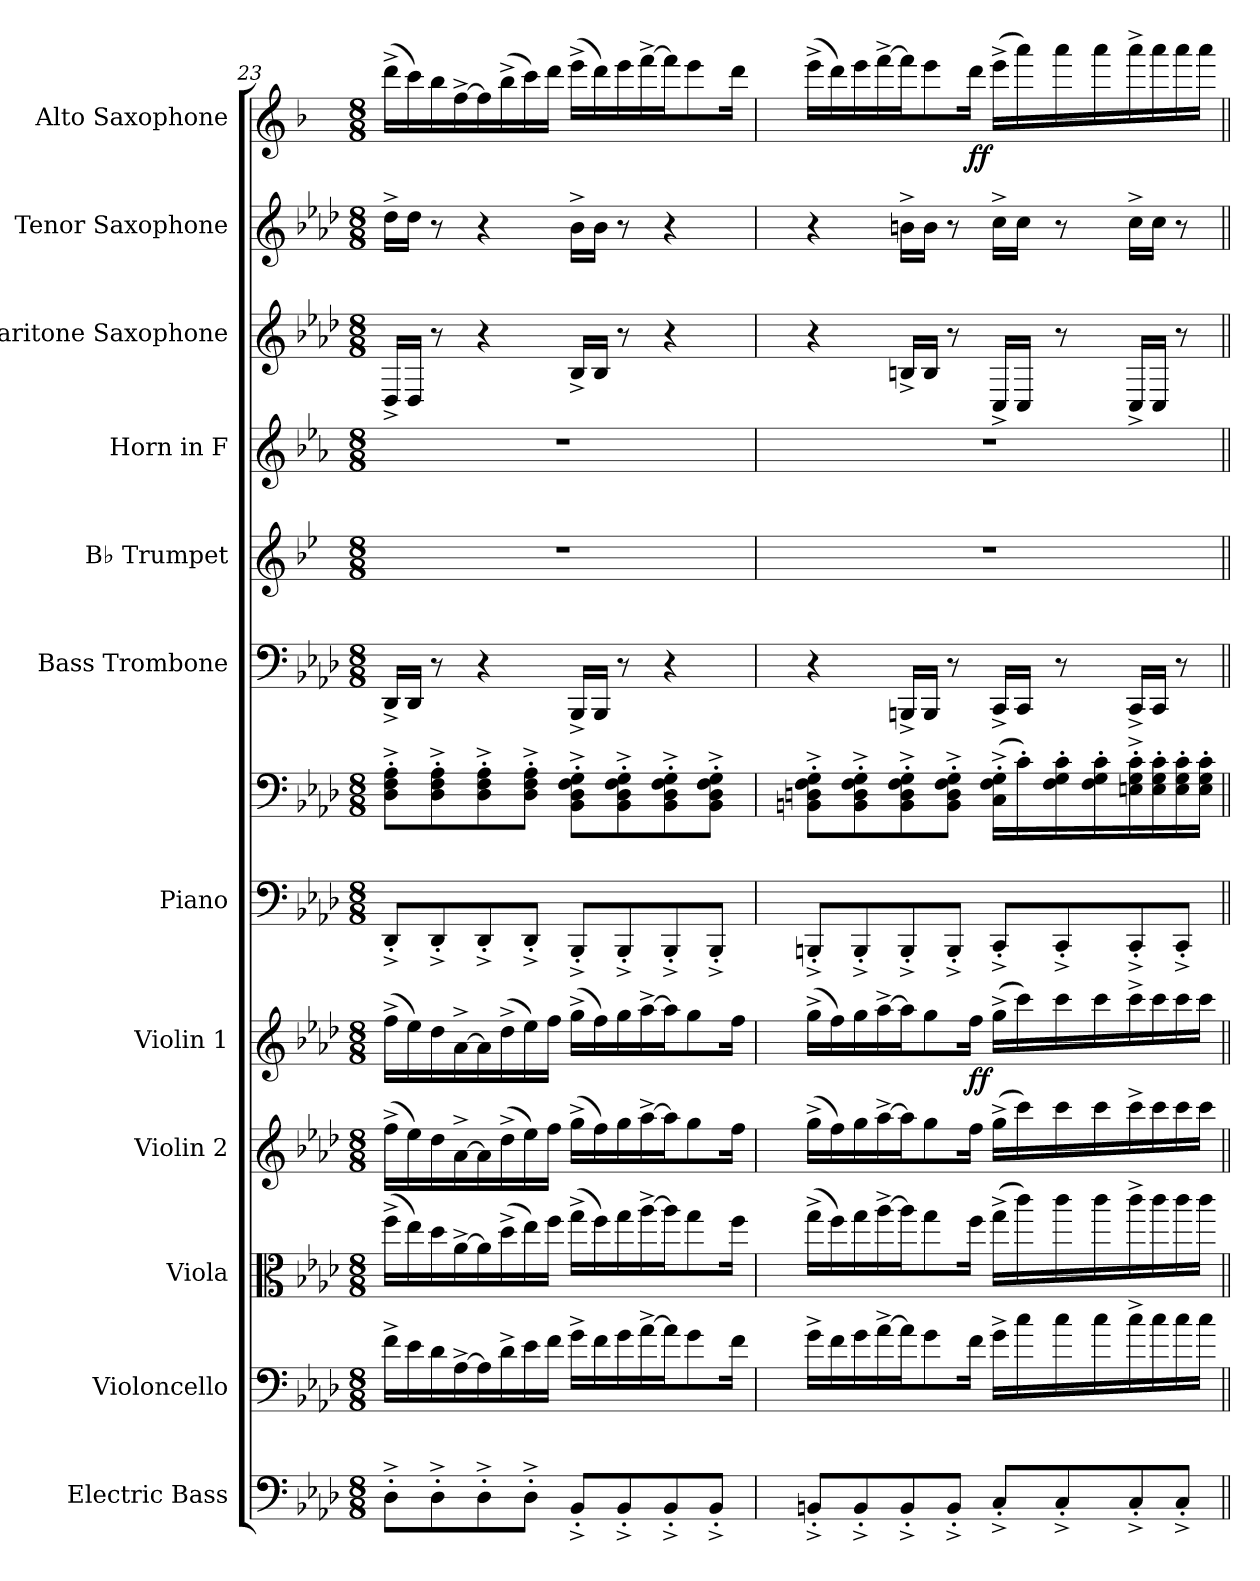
**kern	**kern	**kern	**kern	**kern	**dynam	**kern	**kern	**kern	**kern	**kern	**kern	**kern	**kern	**dynam
*part12	*part11	*part10	*part9	*part8	*part8	*part7	*part7	*part6	*part5	*part4	*part3	*part2	*part1	*part1
*staff13	*staff12	*staff11	*staff10	*staff9	*staff9	*staff8	*staff7	*staff6	*staff5	*staff4	*staff3	*staff2	*staff1	*staff1
*I"Electric Bass	*I"Violoncello	*I"Viola	*I"Violin 2	*I"Violin 1	*	*I"Piano	*	*I"Bass Trombone	*I"B♭ Trumpet	*I"Horn in F	*I"Baritone Saxophone	*I"Tenor Saxophone	*I"Alto Saxophone	*
*I'El. B.	*I'Vc.	*I'Vla.	*I'Vln. 2	*I'Vln. 1	*	*I'Pno.	*	*I'B. Tbn.	*I'B♭ Tpt.	*	*I'Bar. Sax.	*I'T. Sax.	*I'A. Sax.	*
*clefF4	*clefF4	*clefC3	*clefG2	*clefG2	*	*clefF4	*clefF4	*clefF4	*clefG2	*clefG2	*clefG2	*clefG2	*clefG2	*
*ITrd7c12	*	*	*	*	*	*	*	*	*ITrd1c2	*ITrd4c7	*ITrd12c21	*ITrd8c14	*ITrd5c9	*
*k[b-e-a-d-]	*k[b-e-a-d-]	*k[b-e-a-d-]	*k[b-e-a-d-]	*k[b-e-a-d-]	*	*k[b-e-a-d-]	*k[b-e-a-d-]	*k[b-e-a-d-]	*k[b-e-a-d-]	*k[b-e-a-d-]	*k[b-e-a-d-]	*k[b-e-a-d-]	*k[b-e-a-d-]	*
*M8/8	*M8/8	*M8/8	*M8/8	*M8/8	*	*M8/8	*M8/8	*M8/8	*M8/8	*M8/8	*M8/8	*M8/8	*M8/8	*
=23	=23	=23	=23	=23	=23	=23	=23	=23	=23	=23	=23	=23	=23	=23
8DD-'^\L	16f^\LL	(>16ff^\LL	(>16ff^\LL	(>16ff^\LL	.	8DD-'^/L	8D-\'^ 8F\'^ 8A-\'^L	16DD-^/LL	1r	1r	16DD-^/LL	16d-^\LL	(>16ff^\LL	.
.	16e-\	16ee-\)	16ee-\)	16ee-\)	.	.	.	16DD-/JJ	.	.	16DD-/JJ	16d-\JJ	16ee-\)	.
8DD-'^\	16d-\	16dd-\	16dd-\	16dd-\	.	8DD-'^/	8D-\'^ 8F\'^ 8A-\'^	8r	.	.	8r	8r	16dd-\	.
.	[16A-^\	[16a-^\	[16a-^\	[16a-^\	.	.	.	.	.	.	.	.	[16a-^\	.
8DD-'^\	16A-\]	16a-\]	16a-\]	16a-\]	.	8DD-'^/	8D-\'^ 8F\'^ 8A-\'^	4r	.	.	4r	4r	16a-\]	.
.	16d-^\	(>16dd-^\	(>16dd-^\	(>16dd-^\	.	.	.	.	.	.	.	.	(>16dd-^\	.
8DD-'^\J	16e-\	16ee-\)	16ee-\)	16ee-\)	.	8DD-'^/J	8D-\'^ 8F\'^ 8A-\'^J	.	.	.	.	.	16ee-\)	.
.	16f\JJ	16ff\JJ	16ff\JJ	16ff\JJ	.	.	.	.	.	.	.	.	16ff\JJ	.
8BBB-'^/L	16g^\LL	(>16gg^\LL	(>16gg^\LL	(>16gg^\LL	.	8BBB-'^/L	8BB-\'^ 8D-\'^ 8F\'^ 8G\'^L	16BBB-^/LL	.	.	16BB-^/LL	16B-^\LL	(>16gg^\LL	.
.	16f\	16ff\)	16ff\)	16ff\)	.	.	.	16BBB-/JJ	.	.	16BB-/JJ	16B-\JJ	16ff\)	.
8BBB-'^/	16g\	16gg\	16gg\	16gg\	.	8BBB-'^/	8BB-\'^ 8D-\'^ 8F\'^ 8G\'^	8r	.	.	8r	8r	16gg\	.
.	[16a-^\	[16aa-^\	[16aa-^\	[16aa-^\	.	.	.	.	.	.	.	.	[16aa-^\	.
8BBB-'^/	16a-\J]	16aa-\J]	16aa-\J]	16aa-\J]	.	8BBB-'^/	8BB-\'^ 8D-\'^ 8F\'^ 8G\'^	4r	.	.	4r	4r	16aa-\J]	.
.	8g\	8gg\	8gg\	8gg\	.	.	.	.	.	.	.	.	8gg\	.
8BBB-'^/J	.	.	.	.	.	8BBB-'^/J	8BB-\'^ 8D-\'^ 8F\'^ 8G\'^J	.	.	.	.	.	.	.
.	16f\Jk	16ff\Jk	16ff\Jk	16ff\Jk	.	.	.	.	.	.	.	.	16ff\Jk	.
=24	=24	=24	=24	=24	=24	=24	=24	=24	=24	=24	=24	=24	=24	=24
8BBBn'^/L	16g^\LL	(>16gg^\LL	(>16gg^\LL	(>16gg^\LL	.	8BBBn'^/L	8BBn\'^ 8Dn\'^ 8F\'^ 8G\'^L	4r	1r	1r	4r	4r	(>16gg^\LL	.
.	16f\	16ff\)	16ff\)	16ff\)	.	.	.	.	.	.	.	.	16ff\)	.
8BBB'^/	16g\	16gg\	16gg\	16gg\	.	8BBB'^/	8BB\'^ 8D\'^ 8F\'^ 8G\'^	.	.	.	.	.	16gg\	.
.	[16a-^\	[16aa-^\	[16aa-^\	[16aa-^\	.	.	.	.	.	.	.	.	[16aa-^\	.
8BBB'^/	16a-\J]	16aa-\J]	16aa-\J]	16aa-\J]	.	8BBB'^/	8BB\'^ 8D\'^ 8F\'^ 8G\'^	16BBBn^/LL	.	.	16BBn^/LL	16Bn^\LL	16aa-\J]	.
.	8g\	8gg\	8gg\	8gg\	.	.	.	16BBB/JJ	.	.	16BB/JJ	16B\JJ	8gg\	.
8BBB'^/J	.	.	.	.	.	8BBB'^/J	8BB\'^ 8D\'^ 8F\'^ 8G\'^J	8r	.	.	8r	8r	.	.
!	!	!	!	!	!LO:DY:b	!	!	!	!	!	!	!	!	!LO:DY:b
.	16f\Jk	16ff\Jk	16ff\Jk	16ff\Jk	ff	.	.	.	.	.	.	.	16ff\Jk	ff
8CC'^/L	16g^\LL	(>16gg^\LL	(>16gg^\LL	(>16gg^\LL	.	8CC'^/L	(>16C\'^ 16F\'^ 16G\'^LL	16CC^/LL	.	.	16CC^/LL	16c^\LL	(>16gg^\LL	.
.	16cc\	16ccc\)	16ccc\)	16ccc\)	.	.	16c'\)	16CC/JJ	.	.	16CC/JJ	16c\JJ	16ccc\)	.
8CC'^/	16cc\	16ccc\	16ccc\	16ccc\	.	8CC'^/	16F\' 16G\' 16c\'	8r	.	.	8r	8r	16ccc\	.
.	16cc\	16ccc\	16ccc\	16ccc\	.	.	16F\' 16G\' 16c\'	.	.	.	.	.	16ccc\	.
8CC'^/	16cc^\	16ccc^\	16ccc^\	16ccc^\	.	8CC'^/	16En\'^ 16G\'^ 16c\'^	16CC^/LL	.	.	16CC^/LL	16c^\LL	16ccc^\	.
.	16cc\	16ccc\	16ccc\	16ccc\	.	.	16E\' 16G\' 16c\'	16CC/JJ	.	.	16CC/JJ	16c\JJ	16ccc\	.
8CC'^/J	16cc\	16ccc\	16ccc\	16ccc\	.	8CC'^/J	16E\' 16G\' 16c\'	8r	.	.	8r	8r	16ccc\	.
.	16cc\JJ	16ccc\JJ	16ccc\JJ	16ccc\JJ	.	.	16E\' 16G\' 16c\'JJ	.	.	.	.	.	16ccc\JJ	.
=||	=||	=||	=||	=||	=||	=||	=||	=||	=||	=||	=||	=||	=||	=||
*-	*-	*-	*-	*-	*-	*-	*-	*-	*-	*-	*-	*-	*-	*-
